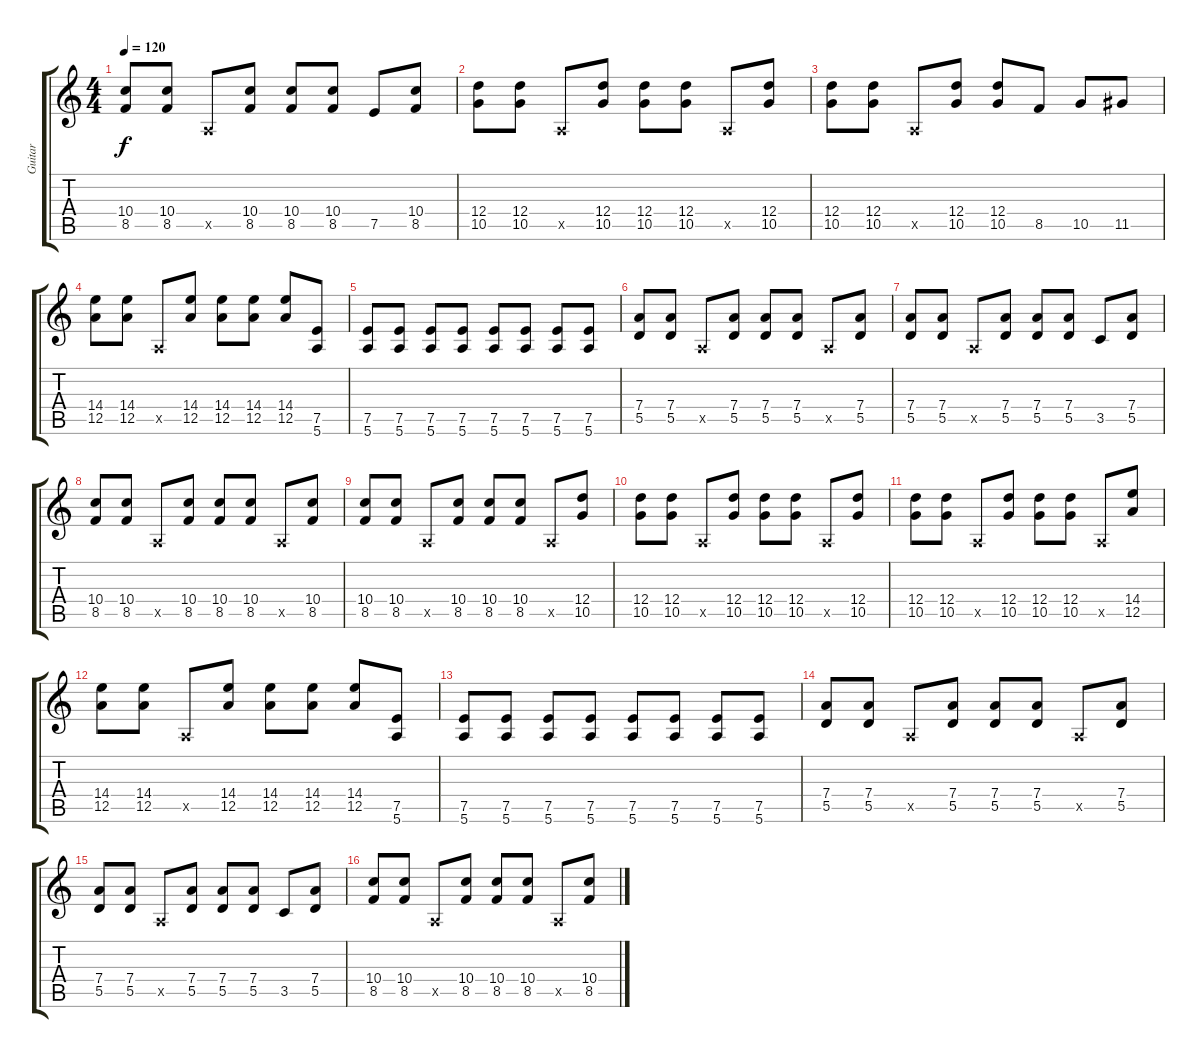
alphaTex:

\track ("Guitar" "Guitar") {instrument distortionguitar}
\staff {score tabs}
\tuning (E4 B3 G3 D3 A2 E2) {hide}
\ts (4 4)
\tempo 120
\clef g2
\ks c
(10.4 8.5).8{dy f} (10.4 8.5).8 0.5{x}.8 (10.4 8.5).8 (10.4 8.5).8 (10.4 8.5).8 7.5.8 (10.4 8.5).8 |
(12.4 10.5).8 (12.4 10.5).8 0.5{x}.8 (12.4 10.5).8 (12.4 10.5).8 (12.4 10.5).8 0.5{x}.8 (12.4 10.5).8 |
(12.4 10.5).8 (12.4 10.5).8 0.5{x}.8 (12.4 10.5).8 (12.4 10.5).8 8.5.8 10.5.8 11.5.8 |
(14.4 12.5).8 (14.4 12.5).8 0.5{x}.8 (14.4 12.5).8 (14.4 12.5).8 (14.4 12.5).8 (14.4 12.5).8 (7.5 5.6).8 |
(7.5 5.6).8 (7.5 5.6).8 (7.5 5.6).8 (7.5 5.6).8 (7.5 5.6).8 (7.5 5.6).8 (7.5 5.6).8 (7.5 5.6).8 |
(7.4 5.5).8 (7.4 5.5).8 0.5{x}.8 (7.4 5.5).8 (7.4 5.5).8 (7.4 5.5).8 0.5{x}.8 (7.4 5.5).8 |
(7.4 5.5).8 (7.4 5.5).8 0.5{x}.8 (7.4 5.5).8 (7.4 5.5).8 (7.4 5.5).8 3.5.8 (7.4 5.5).8 |
(10.4 8.5).8 (10.4 8.5).8 0.5{x}.8 (10.4 8.5).8 (10.4 8.5).8 (10.4 8.5).8 0.5{x}.8 (10.4 8.5).8 |
(10.4 8.5).8 (10.4 8.5).8 0.5{x}.8 (10.4 8.5).8 (10.4 8.5).8 (10.4 8.5).8 0.5{x}.8 (12.4 10.5).8 |
(12.4 10.5).8 (12.4 10.5).8 0.5{x}.8 (12.4 10.5).8 (12.4 10.5).8 (12.4 10.5).8 0.5{x}.8 (12.4 10.5).8 |
(12.4 10.5).8 (12.4 10.5).8 0.5{x}.8 (12.4 10.5).8 (12.4 10.5).8 (12.4 10.5).8 0.5{x}.8 (14.4 12.5).8 |
(14.4 12.5).8 (14.4 12.5).8 0.5{x}.8 (14.4 12.5).8 (14.4 12.5).8 (14.4 12.5).8 (14.4 12.5).8 (7.5 5.6).8 |
(7.5 5.6).8 (7.5 5.6).8 (7.5 5.6).8 (7.5 5.6).8 (7.5 5.6).8 (7.5 5.6).8 (7.5 5.6).8 (7.5 5.6).8 |
(7.4 5.5).8 (7.4 5.5).8 0.5{x}.8 (7.4 5.5).8 (7.4 5.5).8 (7.4 5.5).8 0.5{x}.8 (7.4 5.5).8 |
(7.4 5.5).8 (7.4 5.5).8 0.5{x}.8 (7.4 5.5).8 (7.4 5.5).8 (7.4 5.5).8 3.5.8 (7.4 5.5).8 |
(10.4 8.5).8 (10.4 8.5).8 0.5{x}.8 (10.4 8.5).8 (10.4 8.5).8 (10.4 8.5).8 0.5{x}.8 (10.4 8.5).8
